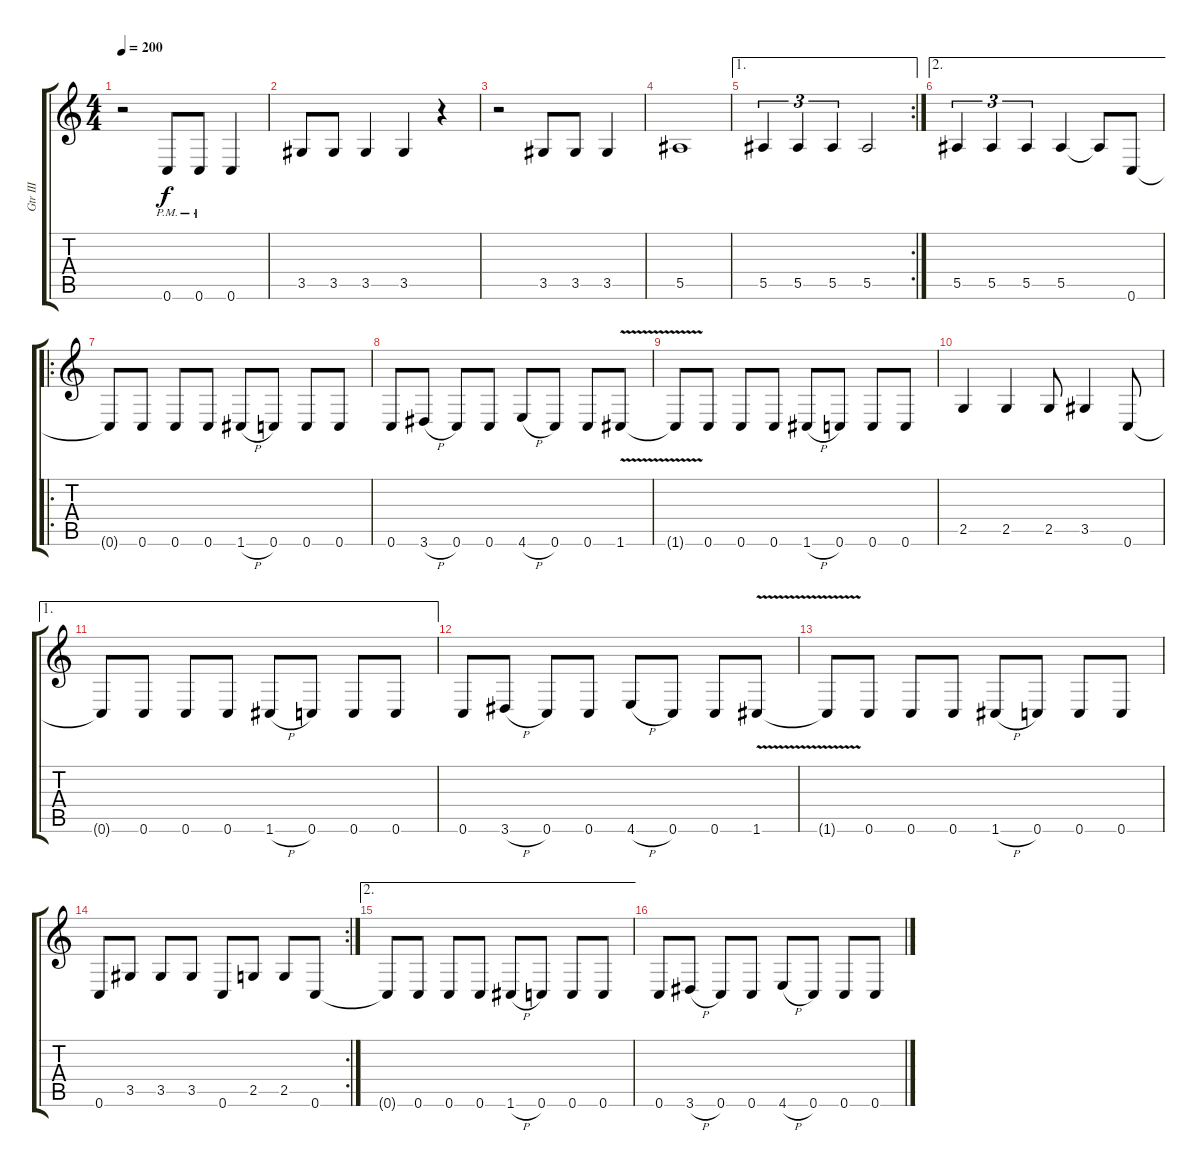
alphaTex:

\track ("Gtr III" "Gtr III") {instrument distortionguitar}
\staff {score tabs}
\tuning (C4 G3 Eb3 Bb2 F2 C2) {hide}
\ts (4 4)
\tempo 200
\clef g2
\ks c
r.2{dy f} 0.6{pm}.8 0.6{pm}.8 0.6.4 |
3.5.8 3.5.8 3.5.4 3.5.4 r.4 |
r.2 3.5.8 3.5.8 3.5.4 |
5.5.1 |
\ae 1
\rc 2
5.5.4{tu (3 2)} 5.5.4{tu (3 2)} 5.5.4{tu (3 2)} 5.5.2 |
\ae 2
5.5.4{tu (3 2)} 5.5.4{tu (3 2)} 5.5.4{tu (3 2)} 5.5.4 5.5{t}.8 0.6.8 |
\ro
0.6{t}.8 0.6.8 0.6.8 0.6.8 1.6{h}.8 0.6.8 0.6.8 0.6.8 |
0.6.8 3.6{h}.8 0.6.8 0.6.8 4.6{h}.8 0.6.8 0.6.8 1.6{v}.8 |
1.6{t}.8 0.6.8 0.6.8 0.6.8 1.6{h}.8 0.6.8 0.6.8 0.6.8 |
2.5.4 2.5.4 2.5.8 3.5.4 0.6.8 |
\ae 1
0.6{t}.8 0.6.8 0.6.8 0.6.8 1.6{h}.8 0.6.8 0.6.8 0.6.8 |
0.6.8 3.6{h}.8 0.6.8 0.6.8 4.6{h}.8 0.6.8 0.6.8 1.6{v}.8 |
1.6{t}.8 0.6.8 0.6.8 0.6.8 1.6{h}.8 0.6.8 0.6.8 0.6.8 |
\rc 2
0.6.8 3.5.8 3.5.8 3.5.8 0.6.8 2.5.8 2.5.8 0.6.8 |
\ae 2
0.6{t}.8 0.6.8 0.6.8 0.6.8 1.6{h}.8 0.6.8 0.6.8 0.6.8 |
0.6.8 3.6{h}.8 0.6.8 0.6.8 4.6{h}.8 0.6.8 0.6.8 0.6.8
